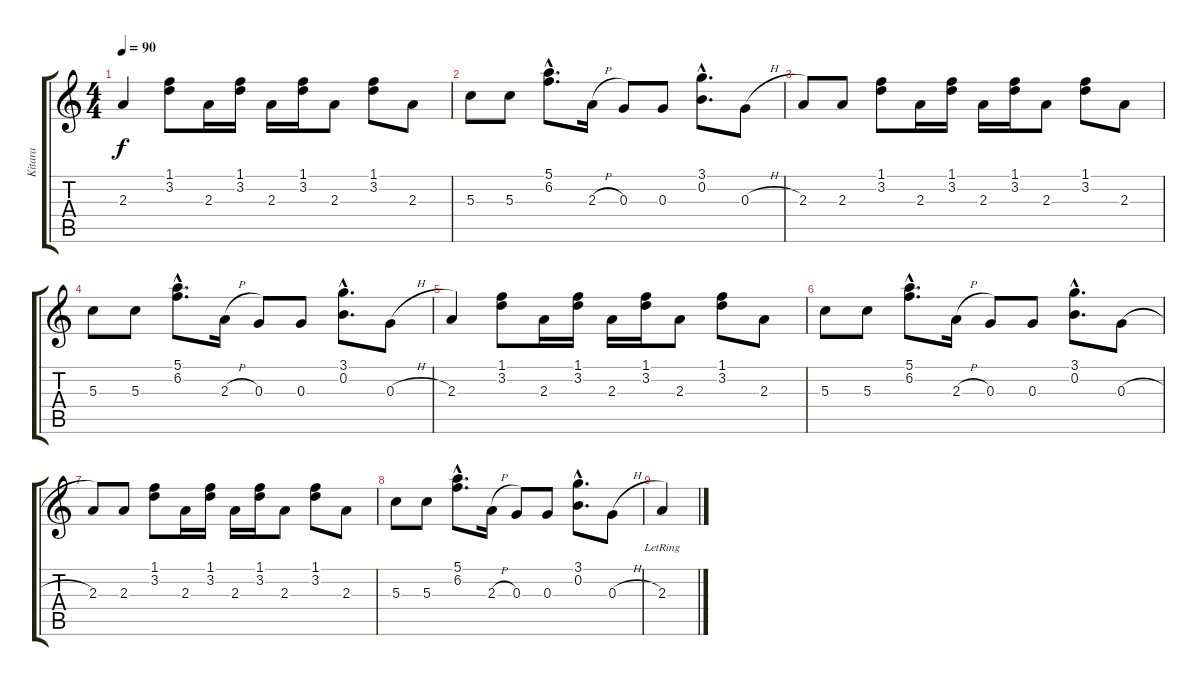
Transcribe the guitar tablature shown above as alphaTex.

\track ("Kitara" "Kitara") {instrument electricguitarclean}
\staff {score tabs}
\tuning (E4 B3 G3 D3 A2 E2) {hide}
\ts (4 4)
\tempo 90
\clef g2
\ks c
2.3.4{dy f instrument electricguitarclean} (1.1 3.2).8 2.3.16 (1.1 3.2).16 2.3.16 (1.1 3.2).16 2.3.8 (1.1 3.2).8 2.3.8 |
5.3.8 5.3.8 (5.1{hac} 6.2{hac}).8{d} 2.3{h}.16 0.3.8 0.3.8 (3.1{hac} 0.2{hac}).8{d} 0.3{h}.8 |
2.3.8 2.3.8 (1.1 3.2).8 2.3.16 (1.1 3.2).16 2.3.16 (1.1 3.2).16 2.3.8 (1.1 3.2).8 2.3.8 |
5.3.8 5.3.8 (5.1{hac} 6.2{hac}).8{d} 2.3{h}.16 0.3.8 0.3.8 (3.1{hac} 0.2{hac}).8{d} 0.3{h}.8 |
2.3.4 (1.1 3.2).8 2.3.16 (1.1 3.2).16 2.3.16 (1.1 3.2).16 2.3.8 (1.1 3.2).8 2.3.8 |
5.3.8 5.3.8 (5.1{hac} 6.2{hac}).8{d} 2.3{h}.16 0.3.8 0.3.8 (3.1{hac} 0.2{hac}).8{d} 0.3{h}.8 |
2.3.8 2.3.8 (1.1 3.2).8 2.3.16 (1.1 3.2).16 2.3.16 (1.1 3.2).16 2.3.8 (1.1 3.2).8 2.3.8 |
5.3.8 5.3.8 (5.1{hac} 6.2{hac}).8{d} 2.3{h}.16 0.3.8 0.3.8 (3.1{hac} 0.2{hac}).8{d} 0.3{h}.8 |
2.3{lr}.4
